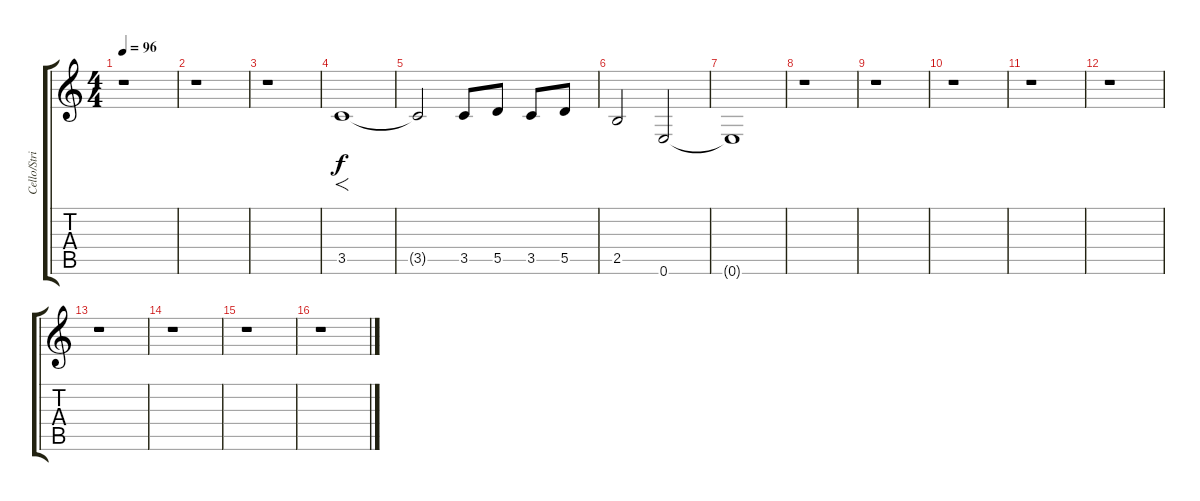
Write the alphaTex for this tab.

\track ("Cello/Strings" "Cello/Stri") {instrument stringensemble1}
\staff {score tabs}
\tuning (E5 B4 G4 D4 A3 E3) {hide}
\ts (4 4)
\tempo 96
\clef g2
\ks c
r.1{dy f} |
r.1 |
r.1 |
3.5.1{f} |
3.5{t}.2 3.5.8 5.5.8 3.5.8 5.5.8 |
2.5.2 0.6.2 |
0.6{t}.1 |
r.1 |
r.1 |
r.1 |
r.1 |
r.1 |
r.1 |
r.1 |
r.1 |
r.1
